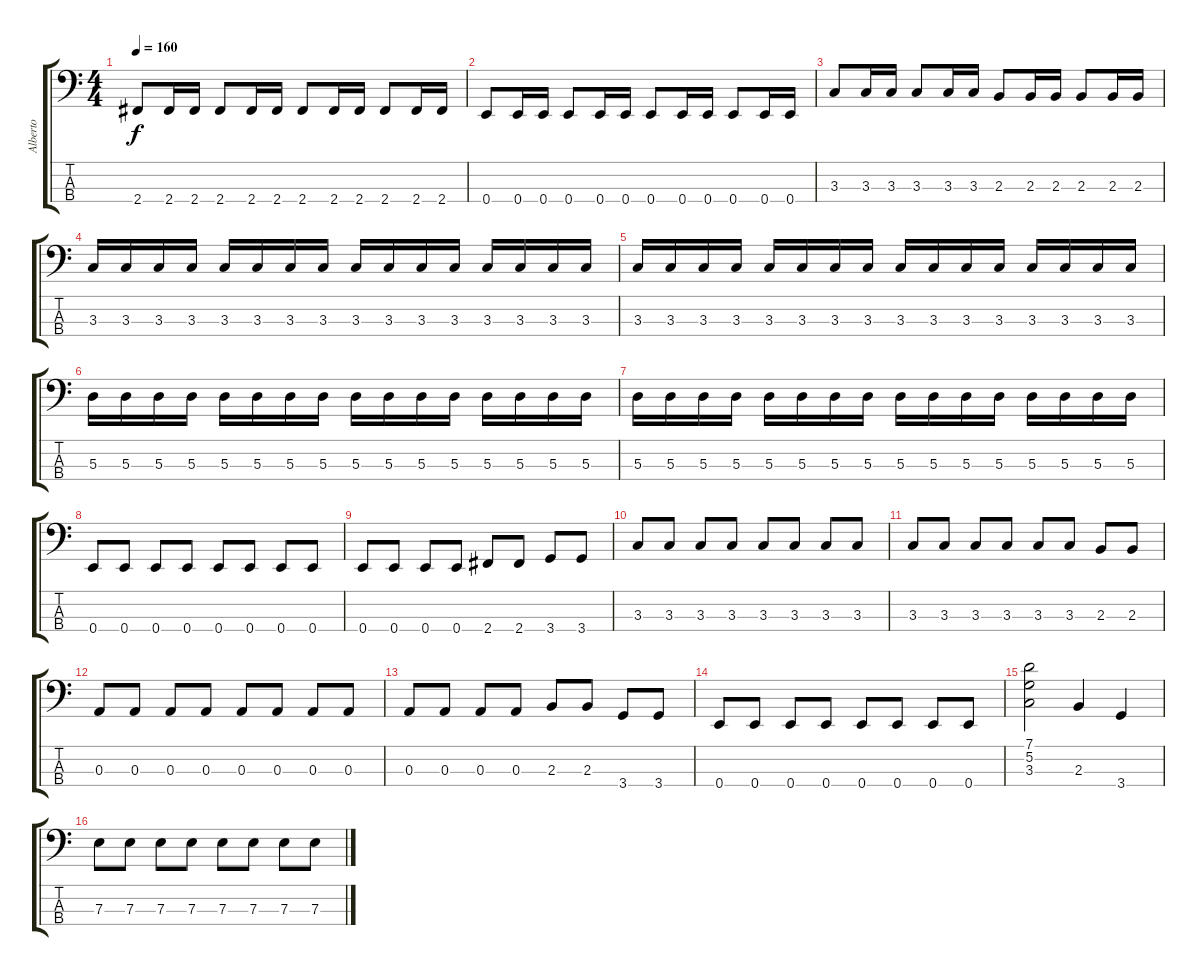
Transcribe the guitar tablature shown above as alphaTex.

\track ("Alberto" "Alberto") {instrument slapbass1}
\staff {score tabs}
\tuning (G2 D2 A1 E1) {hide}
\ts (4 4)
\tempo 160
\clef f4
\ks c
2.4.8{dy f} 2.4.16 2.4.16 2.4.8 2.4.16 2.4.16 2.4.8 2.4.16 2.4.16 2.4.8 2.4.16 2.4.16 |
0.4.8 0.4.16 0.4.16 0.4.8 0.4.16 0.4.16 0.4.8 0.4.16 0.4.16 0.4.8 0.4.16 0.4.16 |
3.3.8 3.3.16 3.3.16 3.3.8 3.3.16 3.3.16 2.3.8 2.3.16 2.3.16 2.3.8 2.3.16 2.3.16 |
3.3.16 3.3.16 3.3.16 3.3.16 3.3.16 3.3.16 3.3.16 3.3.16 3.3.16 3.3.16 3.3.16 3.3.16 3.3.16 3.3.16 3.3.16 3.3.16 |
3.3.16 3.3.16 3.3.16 3.3.16 3.3.16 3.3.16 3.3.16 3.3.16 3.3.16 3.3.16 3.3.16 3.3.16 3.3.16 3.3.16 3.3.16 3.3.16 |
5.3.16 5.3.16 5.3.16 5.3.16 5.3.16 5.3.16 5.3.16 5.3.16 5.3.16 5.3.16 5.3.16 5.3.16 5.3.16 5.3.16 5.3.16 5.3.16 |
5.3.16 5.3.16 5.3.16 5.3.16 5.3.16 5.3.16 5.3.16 5.3.16 5.3.16 5.3.16 5.3.16 5.3.16 5.3.16 5.3.16 5.3.16 5.3.16 |
0.4.8 0.4.8 0.4.8 0.4.8 0.4.8 0.4.8 0.4.8 0.4.8 |
0.4.8 0.4.8 0.4.8 0.4.8 2.4.8 2.4.8 3.4.8 3.4.8 |
3.3.8 3.3.8 3.3.8 3.3.8 3.3.8 3.3.8 3.3.8 3.3.8 |
3.3.8 3.3.8 3.3.8 3.3.8 3.3.8 3.3.8 2.3.8 2.3.8 |
0.3.8 0.3.8 0.3.8 0.3.8 0.3.8 0.3.8 0.3.8 0.3.8 |
0.3.8 0.3.8 0.3.8 0.3.8 2.3.8 2.3.8 3.4.8 3.4.8 |
0.4.8 0.4.8 0.4.8 0.4.8 0.4.8 0.4.8 0.4.8 0.4.8 |
(7.1 5.2 3.3).2 2.3.4 3.4.4 |
7.3.8 7.3.8 7.3.8 7.3.8 7.3.8 7.3.8 7.3.8 7.3.8
